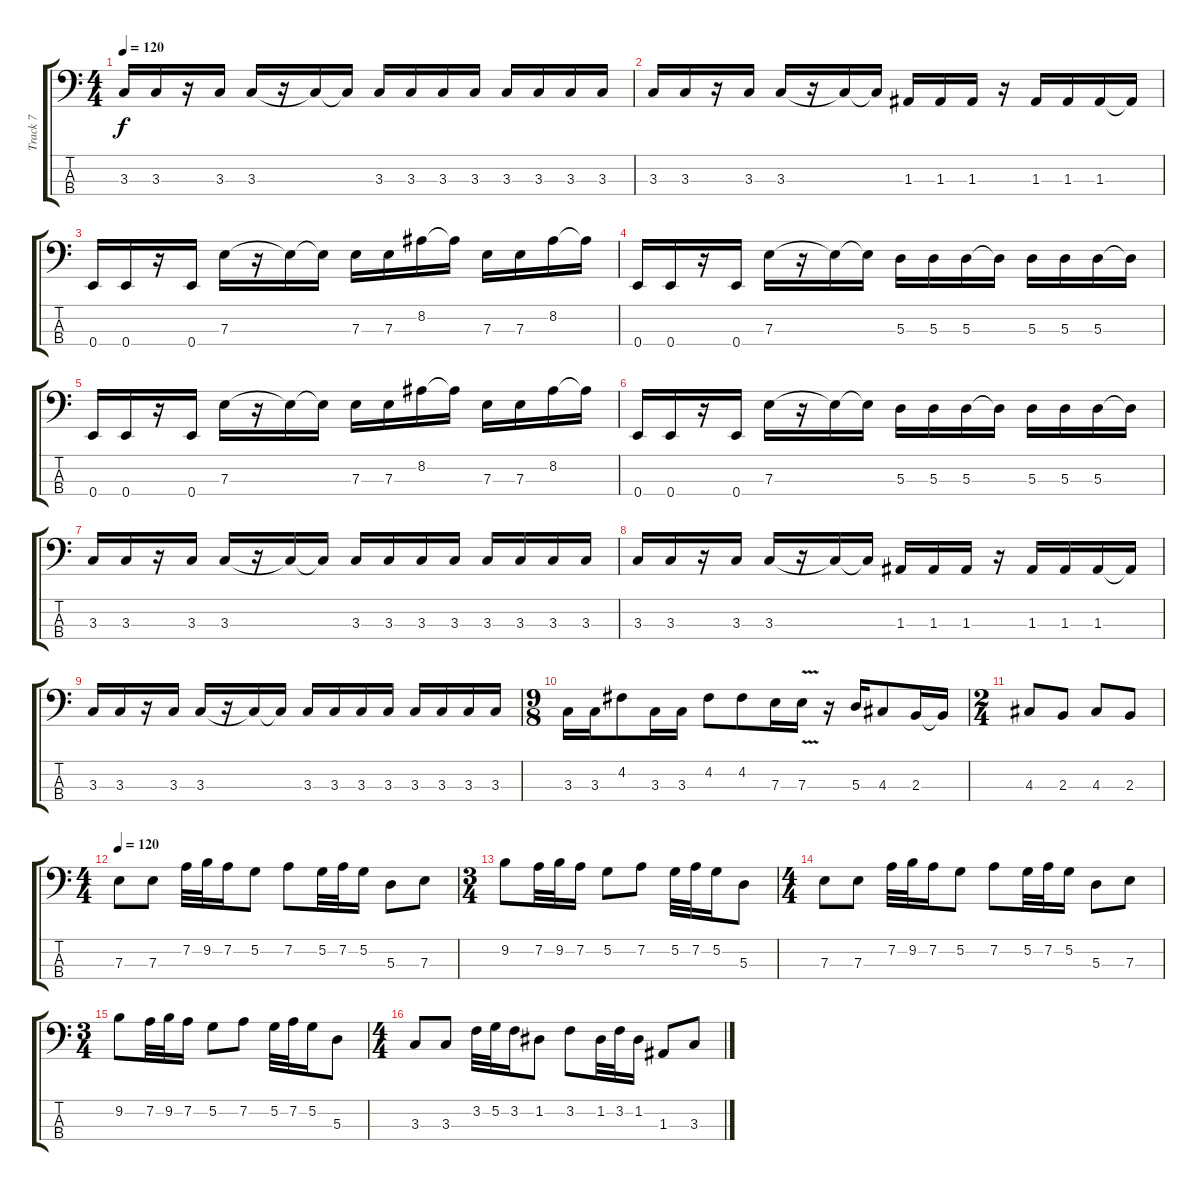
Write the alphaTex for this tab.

\track ("Track 7" "Track 7") {instrument electricbassfinger}
\staff {score tabs}
\tuning (G2 D2 A1 E1) {hide}
\ts (4 4)
\tempo 120
\clef f4
\ks c
3.3.16{dy f} 3.3.16 r.16 3.3.16 3.3.16 r.16 3.3{t}.16 3.3{t}.16 3.3.16 3.3.16 3.3.16 3.3.16 3.3.16 3.3.16 3.3.16 3.3.16 |
3.3.16 3.3.16 r.16 3.3.16 3.3.16 r.16 3.3{t}.16 3.3{t}.16 1.3.16 1.3.16 1.3.16 r.16 1.3.16 1.3.16 1.3.16 1.3{t}.16 |
0.4.16 0.4.16 r.16 0.4.16 7.3.16 r.16 7.3{t}.16 7.3{t}.16 7.3.16 7.3.16 8.2.16 8.2{t}.16 7.3.16 7.3.16 8.2.16 8.2{t}.16 |
0.4.16 0.4.16 r.16 0.4.16 7.3.16 r.16 7.3{t}.16 7.3{t}.16 5.3.16 5.3.16 5.3.16 5.3{t}.16 5.3.16 5.3.16 5.3.16 5.3{t}.16 |
0.4.16 0.4.16 r.16 0.4.16 7.3.16 r.16 7.3{t}.16 7.3{t}.16 7.3.16 7.3.16 8.2.16 8.2{t}.16 7.3.16 7.3.16 8.2.16 8.2{t}.16 |
0.4.16 0.4.16 r.16 0.4.16 7.3.16 r.16 7.3{t}.16 7.3{t}.16 5.3.16 5.3.16 5.3.16 5.3{t}.16 5.3.16 5.3.16 5.3.16 5.3{t}.16 |
3.3.16 3.3.16 r.16 3.3.16 3.3.16 r.16 3.3{t}.16 3.3{t}.16 3.3.16 3.3.16 3.3.16 3.3.16 3.3.16 3.3.16 3.3.16 3.3.16 |
3.3.16 3.3.16 r.16 3.3.16 3.3.16 r.16 3.3{t}.16 3.3{t}.16 1.3.16 1.3.16 1.3.16 r.16 1.3.16 1.3.16 1.3.16 1.3{t}.16 |
3.3.16 3.3.16 r.16 3.3.16 3.3.16 r.16 3.3{t}.16 3.3{t}.16 3.3.16 3.3.16 3.3.16 3.3.16 3.3.16 3.3.16 3.3.16 3.3.16 |
\ts (9 8)
3.3.16 3.3.16 4.2.8 3.3.16 3.3.16 4.2.8 4.2.8 7.3.16 7.3{v}.16 r.16 5.3.16 4.3.8 2.3.16 2.3{t}.16 |
\ts (2 4)
4.3.8 2.3.8 4.3.8 2.3.8 |
\ts (4 4)
\tempo 120
7.3.8 7.3.8 7.2.32 9.2.32 7.2.16 5.2.8 7.2.8 5.2.32 7.2.32 5.2.16 5.3.8 7.3.8 |
\ts (3 4)
9.2.8 7.2.32 9.2.32 7.2.16 5.2.8 7.2.8 5.2.32 7.2.32 5.2.16 5.3.8 |
\ts (4 4)
7.3.8 7.3.8 7.2.32 9.2.32 7.2.16 5.2.8 7.2.8 5.2.32 7.2.32 5.2.16 5.3.8 7.3.8 |
\ts (3 4)
9.2.8 7.2.32 9.2.32 7.2.16 5.2.8 7.2.8 5.2.32 7.2.32 5.2.16 5.3.8 |
\ts (4 4)
3.3.8 3.3.8 3.2.32 5.2.32 3.2.16 1.2.8 3.2.8 1.2.32 3.2.32 1.2.16 1.3.8 3.3.8
